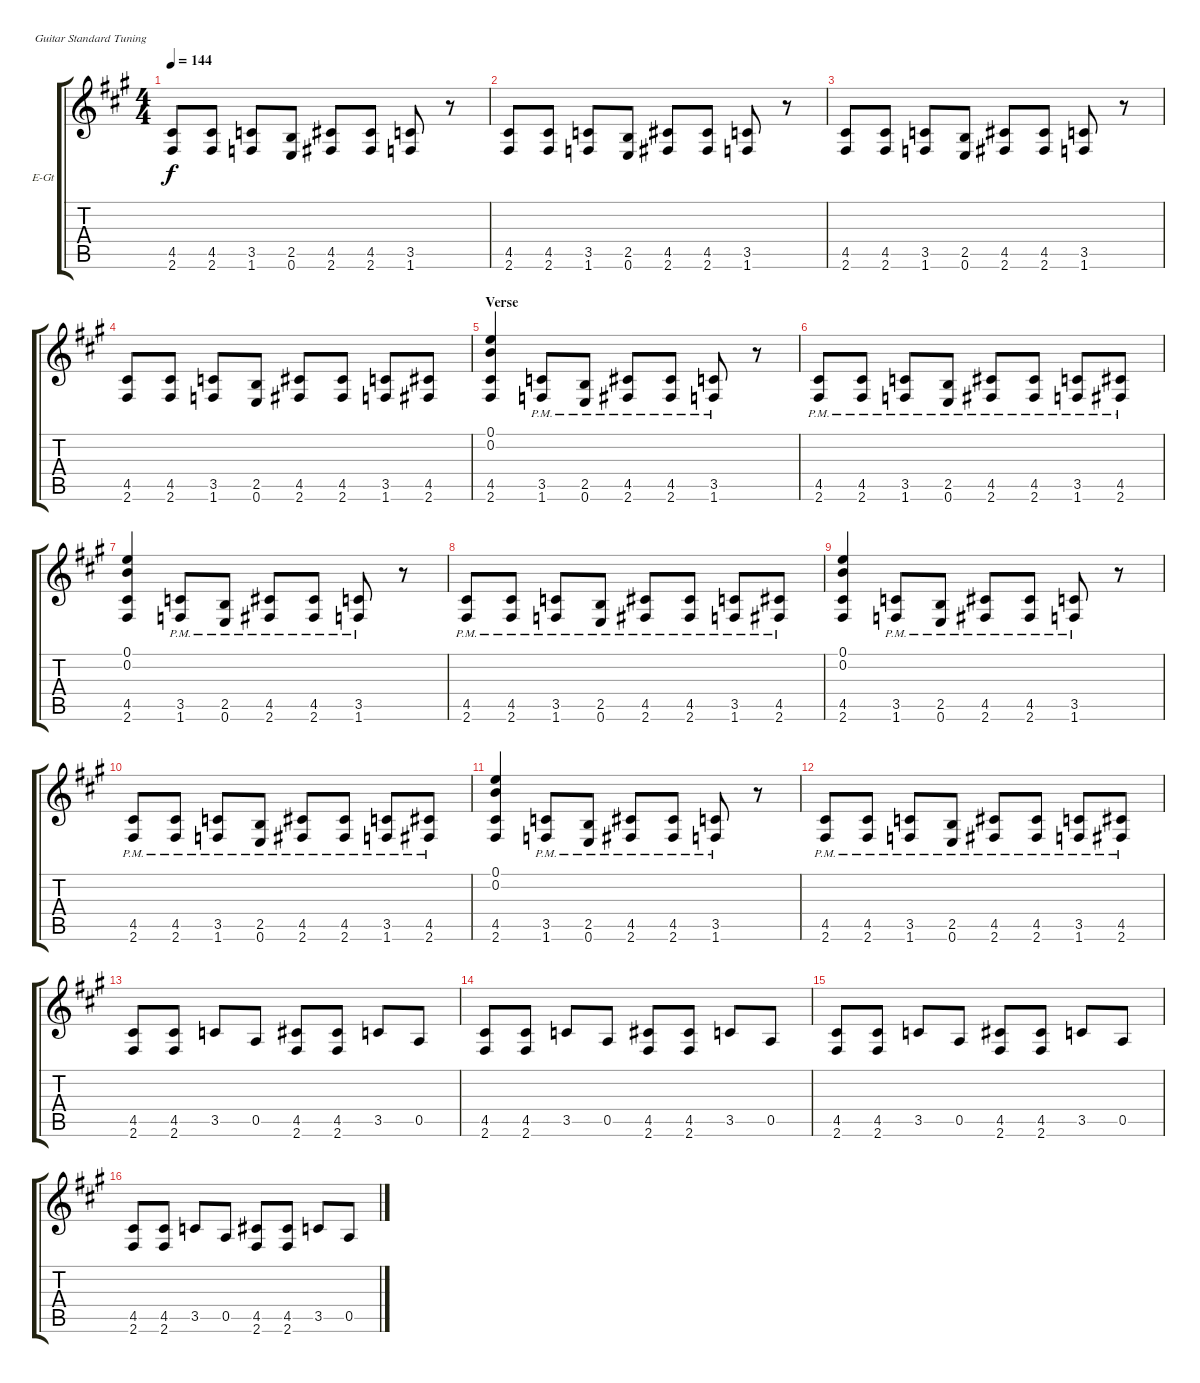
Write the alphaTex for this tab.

\defaultSystemsLayout 4
\bracketExtendMode groupsimilarinstruments
\firstSystemTrackNameOrientation horizontal
\otherSystemsTrackNameOrientation horizontal
\track ("Electric Guitar" "E-Gt") {instrument distortionguitar}
\staff {score tabs}
\tuning (E4 B3 G3 D3 A2 E2)
\ts (4 4)
\tempo 144
\clef g2
\scale
1.07062
\ks a
(2.6 4.5).8{dy f} (2.6 4.5).8 (1.6 3.5).8 (0.6 2.5).8 (2.6 4.5).8 (2.6 4.5).8 (1.6 3.5).8 r.8 |
\scale
0.929382 (2.6 4.5).8 (2.6 4.5).8 (1.6 3.5).8 (0.6 2.5).8 (2.6 4.5).8 (2.6 4.5).8 (1.6 3.5).8 r.8 |
\scale
1.07062 (2.6 4.5).8 (2.6 4.5).8 (1.6 3.5).8 (0.6 2.5).8 (2.6 4.5).8 (2.6 4.5).8 (1.6 3.5).8 r.8 |
\scale
0.929382 (2.6 4.5).8 (2.6 4.5).8 (1.6 3.5).8 (0.6 2.5).8 (2.6 4.5).8 (2.6 4.5).8 (1.6 3.5).8 (2.6 4.5).8 |
\section ("" "Verse")
\scale
1.07062 (2.6 4.5 0.1 0.2).4 (1.6{pm} 3.5{pm}).8 (0.6{pm} 2.5{pm}).8 (2.6{pm} 4.5{pm}).8 (2.6{pm} 4.5{pm}).8 (1.6{pm} 3.5{pm}).8 r.8 |
\scale
0.929382 (2.6{pm} 4.5{pm}).8 (2.6{pm} 4.5{pm}).8 (1.6{pm} 3.5{pm}).8 (0.6{pm} 2.5{pm}).8 (2.6{pm} 4.5{pm}).8 (2.6{pm} 4.5{pm}).8 (1.6{pm} 3.5{pm}).8 (2.6{pm} 4.5{pm}).8 |
\scale
1.07062 (2.6 4.5 0.1 0.2).4 (1.6{pm} 3.5{pm}).8 (0.6{pm} 2.5{pm}).8 (2.6{pm} 4.5{pm}).8 (2.6{pm} 4.5{pm}).8 (1.6{pm} 3.5{pm}).8 r.8 |
\scale
0.929382 (2.6{pm} 4.5{pm}).8 (2.6{pm} 4.5{pm}).8 (1.6{pm} 3.5{pm}).8 (0.6{pm} 2.5{pm}).8 (2.6{pm} 4.5{pm}).8 (2.6{pm} 4.5{pm}).8 (1.6{pm} 3.5{pm}).8 (2.6{pm} 4.5{pm}).8 |
\scale
1.07062 (2.6 4.5 0.1 0.2).4 (1.6{pm} 3.5{pm}).8 (0.6{pm} 2.5{pm}).8 (2.6{pm} 4.5{pm}).8 (2.6{pm} 4.5{pm}).8 (1.6{pm} 3.5{pm}).8 r.8 |
\scale
0.929382 (2.6{pm} 4.5{pm}).8 (2.6{pm} 4.5{pm}).8 (1.6{pm} 3.5{pm}).8 (0.6{pm} 2.5{pm}).8 (2.6{pm} 4.5{pm}).8 (2.6{pm} 4.5{pm}).8 (1.6{pm} 3.5{pm}).8 (2.6{pm} 4.5{pm}).8 |
\scale
1.07062 (2.6 4.5 0.1 0.2).4 (1.6{pm} 3.5{pm}).8 (0.6{pm} 2.5{pm}).8 (2.6{pm} 4.5{pm}).8 (2.6{pm} 4.5{pm}).8 (1.6{pm} 3.5{pm}).8 r.8 |
\scale
0.929382 (2.6{pm} 4.5{pm}).8 (2.6{pm} 4.5{pm}).8 (1.6{pm} 3.5{pm}).8 (0.6{pm} 2.5{pm}).8 (2.6{pm} 4.5{pm}).8 (2.6{pm} 4.5{pm}).8 (1.6{pm} 3.5{pm}).8 (2.6{pm} 4.5{pm}).8 |
\scale
1.07062 (2.6 4.5).8 (2.6 4.5).8 3.5.8 0.5.8 (2.6 4.5).8 (2.6 4.5).8 3.5.8 0.5.8 |
\scale
0.929382 (2.6 4.5).8 (2.6 4.5).8 3.5.8 0.5.8 (2.6 4.5).8 (2.6 4.5).8 3.5.8 0.5.8 |
\scale
1.07062 (2.6 4.5).8 (2.6 4.5).8 3.5.8 0.5.8 (2.6 4.5).8 (2.6 4.5).8 3.5.8 0.5.8 |
\scale
0.929382 (2.6 4.5).8 (2.6 4.5).8 3.5.8 0.5.8 (2.6 4.5).8 (2.6 4.5).8 3.5.8 0.5.8
